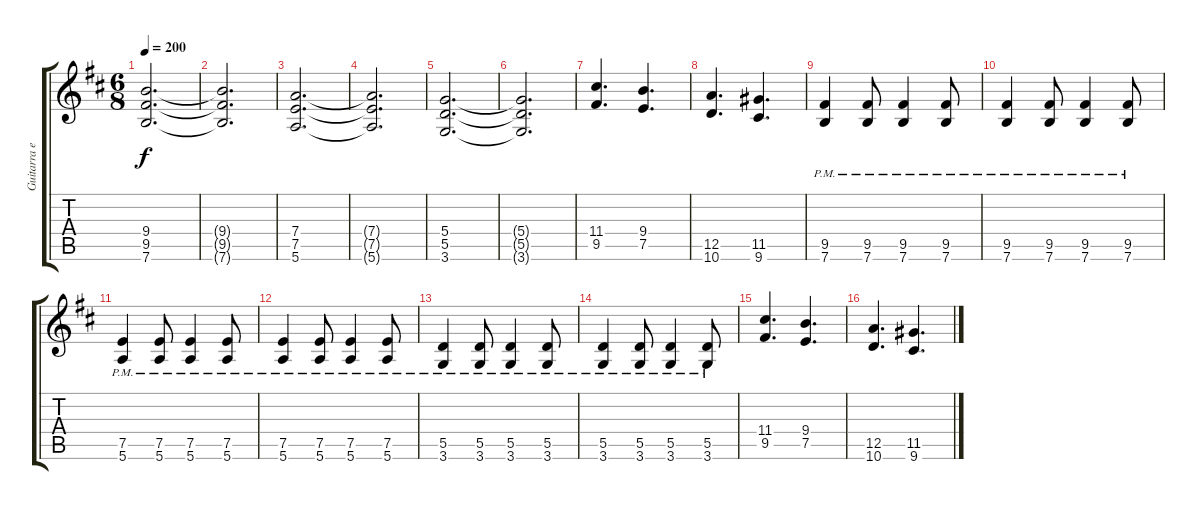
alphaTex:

\track ("Guitarra electrica" "Guitarra e") {instrument overdrivenguitar}
\staff {score tabs}
\tuning (E4 B3 G3 D3 A2 E2) {hide}
\ts (6 8)
\tempo 200
\clef g2
\ks bminor
(9.4 9.5 7.6).2{d dy f} |
(9.4{t} 9.5{t} 7.6{t}).2{d} |
(7.4 7.5 5.6).2{d} |
(7.4{t} 7.5{t} 5.6{t}).2{d} |
(5.4 5.5 3.6).2{d} |
(5.4{t} 5.5{t} 3.6{t}).2{d} |
(11.4 9.5).4{d} (9.4 7.5).4{d} |
(12.5 10.6).4{d} (11.5 9.6).4{d} |
(9.5{pm} 7.6{pm}).4 (9.5{pm} 7.6{pm}).8 (9.5{pm} 7.6{pm}).4 (9.5{pm} 7.6{pm}).8 |
(9.5{pm} 7.6{pm}).4 (9.5{pm} 7.6{pm}).8 (9.5{pm} 7.6{pm}).4 (9.5{pm} 7.6{pm}).8 |
(7.5{pm} 5.6{pm}).4 (7.5{pm} 5.6{pm}).8 (7.5{pm} 5.6{pm}).4 (7.5{pm} 5.6{pm}).8 |
(7.5{pm} 5.6{pm}).4 (7.5{pm} 5.6{pm}).8 (7.5{pm} 5.6{pm}).4 (7.5{pm} 5.6{pm}).8 |
(5.5{pm} 3.6{pm}).4 (5.5{pm} 3.6{pm}).8 (5.5{pm} 3.6{pm}).4 (5.5{pm} 3.6{pm}).8 |
(5.5{pm} 3.6{pm}).4 (5.5{pm} 3.6{pm}).8 (5.5{pm} 3.6{pm}).4 (5.5{pm} 3.6{pm}).8 |
(11.4 9.5).4{d} (9.4 7.5).4{d} |
(12.5 10.6).4{d} (11.5 9.6).4{d}
